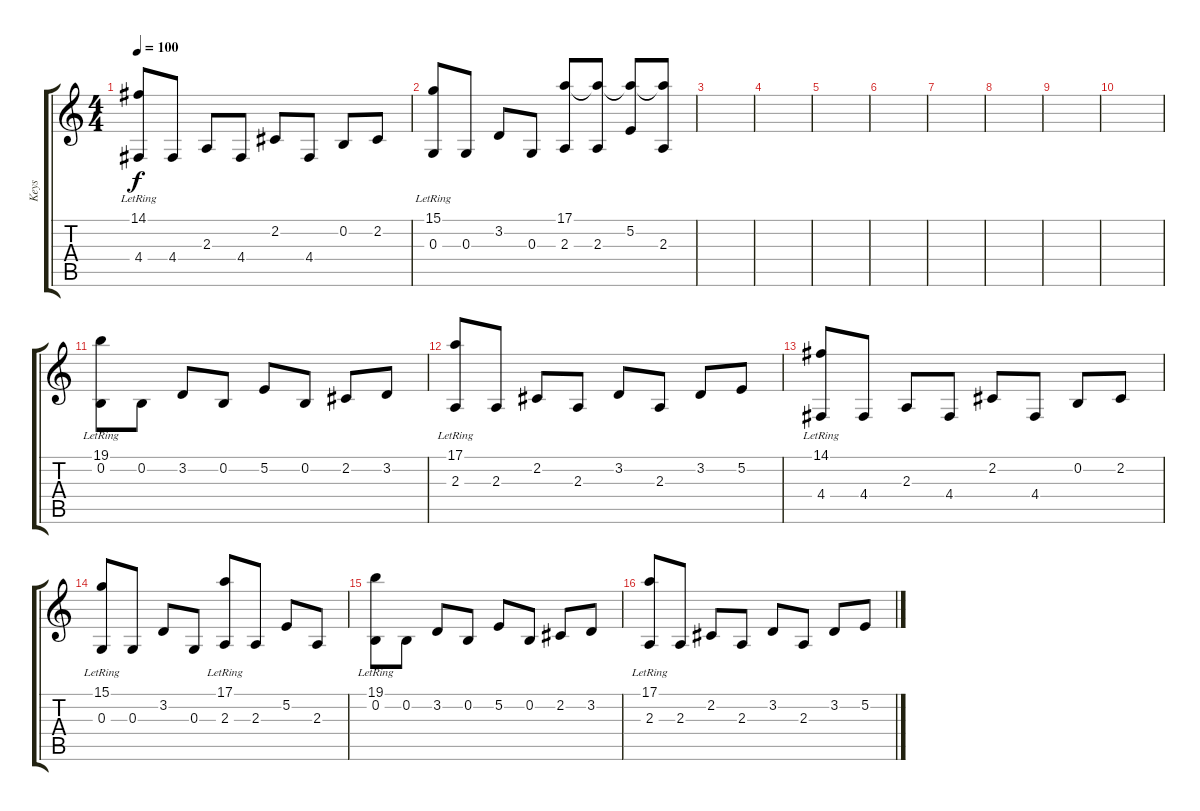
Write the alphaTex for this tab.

\track ("Keys" "Keys") {instrument stringensemble1}
\staff {score tabs}
\tuning (E4 B3 G3 D3 A2 E2) {hide}
\ts (4 4)
\tempo 100
\clef g2
\ks c
(14.1{lr} 4.4).8{dy f} 4.4.8 2.3.8 4.4.8 2.2.8 4.4.8 0.2.8 2.2.8 |
(15.1{lr} 0.3).8 0.3.8 3.2.8 0.3.8 (17.1 2.3).8 (17.1{t} 2.3).8 (17.1{t} 5.2).8 (17.1{t} 2.3).8 |
|
|
|
|
|
|
|
|
(19.1{lr} 0.2).8 0.2.8 3.2.8 0.2.8 5.2.8 0.2.8 2.2.8 3.2.8 |
(17.1{lr} 2.3).8 2.3.8 2.2.8 2.3.8 3.2.8 2.3.8 3.2.8 5.2.8 |
(14.1{lr} 4.4).8 4.4.8 2.3.8 4.4.8 2.2.8 4.4.8 0.2.8 2.2.8 |
(15.1{lr} 0.3).8 0.3.8 3.2.8 0.3.8 (17.1{lr} 2.3).8 2.3.8 5.2.8 2.3.8 |
(19.1{lr} 0.2).8 0.2.8 3.2.8 0.2.8 5.2.8 0.2.8 2.2.8 3.2.8 |
(17.1{lr} 2.3).8 2.3.8 2.2.8 2.3.8 3.2.8 2.3.8 3.2.8 5.2.8
